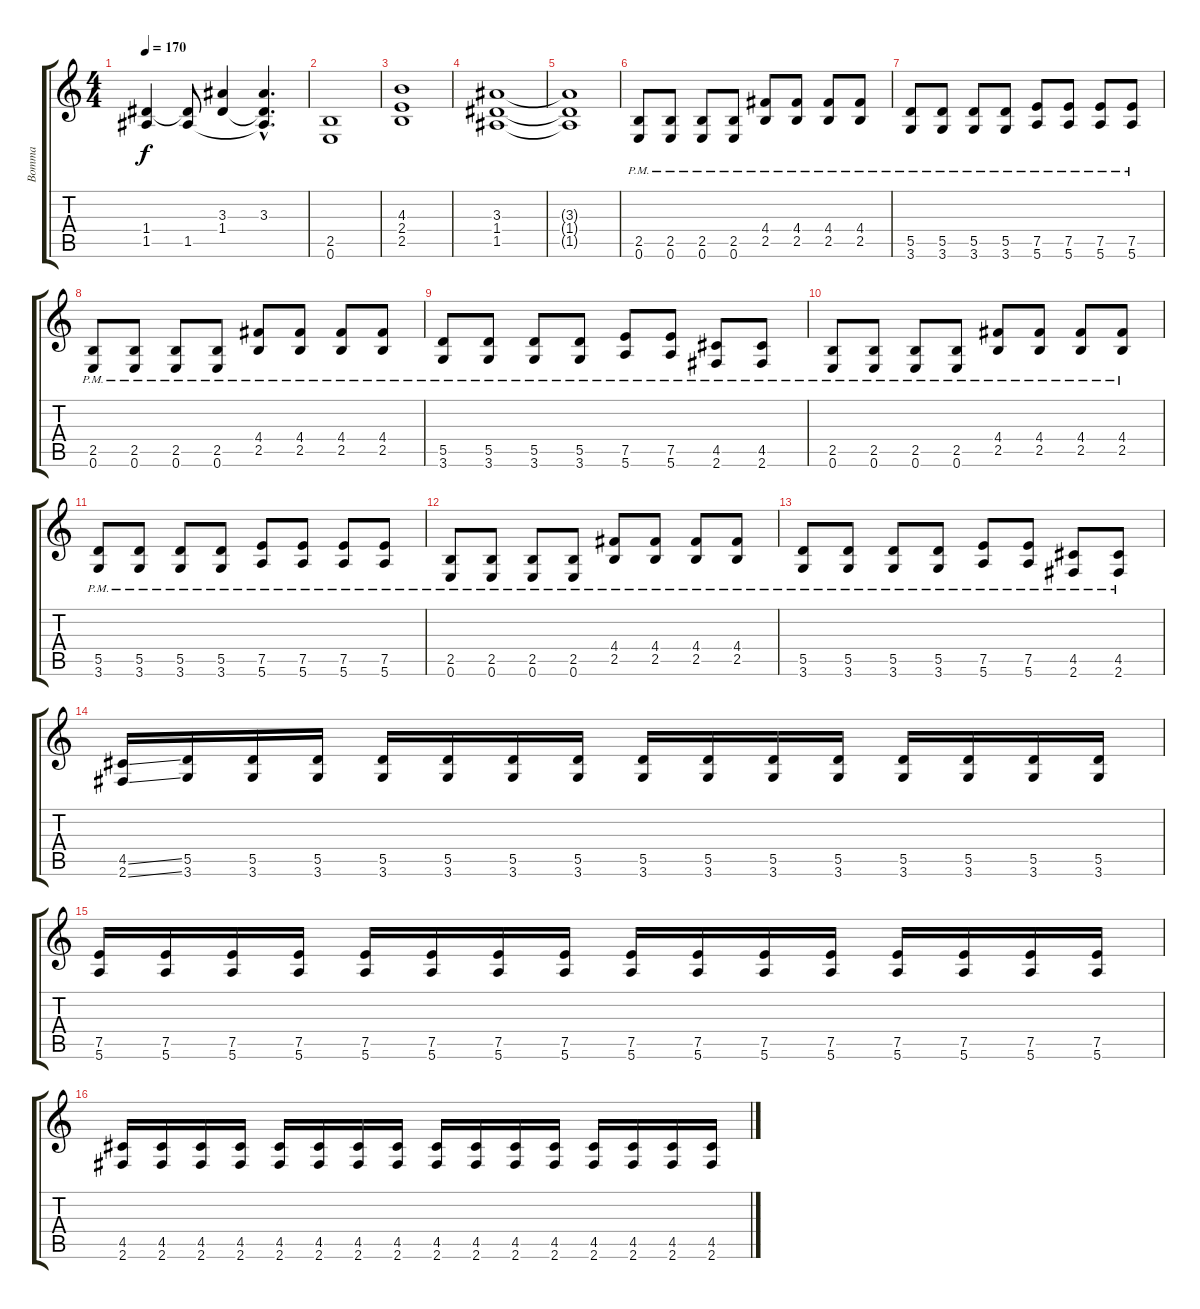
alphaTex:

\track ("Bomma" "Bomma") {instrument distortionguitar}
\staff {score tabs}
\tuning (E4 B3 G3 D3 A2 E2) {hide}
\ts (4 4)
\tempo 170
\clef g2
\ks c
(1.4 1.5{t}).4{dy f} (1.4{t} 1.5).8 (3.3{t} 1.4).4 (3.3 1.4{hac t} 1.5{hac t}).4{d} |
(2.5 0.6).1 |
(4.3 2.4 2.5).1 |
(3.3 1.4 1.5).1 |
(3.3{t} 1.4{t} 1.5{t}).1 |
(2.5{pm} 0.6{pm}).8 (2.5{pm} 0.6{pm}).8 (2.5{pm} 0.6{pm}).8 (2.5{pm} 0.6{pm}).8 (4.4{pm} 2.5{pm}).8 (4.4{pm} 2.5{pm}).8 (4.4{pm} 2.5{pm}).8 (4.4{pm} 2.5{pm}).8 |
(5.5{pm} 3.6{pm}).8 (5.5{pm} 3.6{pm}).8 (5.5{pm} 3.6{pm}).8 (5.5{pm} 3.6{pm}).8 (7.5{pm} 5.6{pm}).8 (7.5{pm} 5.6{pm}).8 (7.5{pm} 5.6{pm}).8 (7.5{pm} 5.6{pm}).8 |
(2.5{pm} 0.6{pm}).8 (2.5{pm} 0.6{pm}).8 (2.5{pm} 0.6{pm}).8 (2.5{pm} 0.6{pm}).8 (4.4{pm} 2.5{pm}).8 (4.4{pm} 2.5{pm}).8 (4.4{pm} 2.5{pm}).8 (4.4{pm} 2.5{pm}).8 |
(5.5{pm} 3.6{pm}).8 (5.5{pm} 3.6{pm}).8 (5.5{pm} 3.6{pm}).8 (5.5{pm} 3.6{pm}).8 (7.5{pm} 5.6{pm}).8 (7.5{pm} 5.6{pm}).8 (4.5{pm} 2.6{pm}).8 (4.5{pm} 2.6{pm}).8 |
(2.5{pm} 0.6{pm}).8 (2.5{pm} 0.6{pm}).8 (2.5{pm} 0.6{pm}).8 (2.5{pm} 0.6{pm}).8 (4.4{pm} 2.5{pm}).8 (4.4{pm} 2.5{pm}).8 (4.4{pm} 2.5{pm}).8 (4.4{pm} 2.5{pm}).8 |
(5.5{pm} 3.6{pm}).8 (5.5{pm} 3.6{pm}).8 (5.5{pm} 3.6{pm}).8 (5.5{pm} 3.6{pm}).8 (7.5{pm} 5.6{pm}).8 (7.5{pm} 5.6{pm}).8 (7.5{pm} 5.6{pm}).8 (7.5{pm} 5.6{pm}).8 |
(2.5{pm} 0.6{pm}).8 (2.5{pm} 0.6{pm}).8 (2.5{pm} 0.6{pm}).8 (2.5{pm} 0.6{pm}).8 (4.4{pm} 2.5{pm}).8 (4.4{pm} 2.5{pm}).8 (4.4{pm} 2.5{pm}).8 (4.4{pm} 2.5{pm}).8 |
(5.5{pm} 3.6{pm}).8 (5.5{pm} 3.6{pm}).8 (5.5{pm} 3.6{pm}).8 (5.5{pm} 3.6{pm}).8 (7.5{pm} 5.6{pm}).8 (7.5{pm} 5.6{pm}).8 (4.5{pm} 2.6{pm}).8 (4.5{pm} 2.6{pm}).8 |
(4.5{ss} 2.6{ss}).16 (5.5 3.6).16 (5.5 3.6).16 (5.5 3.6).16 (5.5 3.6).16 (5.5 3.6).16 (5.5 3.6).16 (5.5 3.6).16 (5.5 3.6).16 (5.5 3.6).16 (5.5 3.6).16 (5.5 3.6).16 (5.5 3.6).16 (5.5 3.6).16 (5.5 3.6).16 (5.5 3.6).16 |
(7.5 5.6).16 (7.5 5.6).16 (7.5 5.6).16 (7.5 5.6).16 (7.5 5.6).16 (7.5 5.6).16 (7.5 5.6).16 (7.5 5.6).16 (7.5 5.6).16 (7.5 5.6).16 (7.5 5.6).16 (7.5 5.6).16 (7.5 5.6).16 (7.5 5.6).16 (7.5 5.6).16 (7.5 5.6).16 |
(4.5 2.6).16 (4.5 2.6).16 (4.5 2.6).16 (4.5 2.6).16 (4.5 2.6).16 (4.5 2.6).16 (4.5 2.6).16 (4.5 2.6).16 (4.5 2.6).16 (4.5 2.6).16 (4.5 2.6).16 (4.5 2.6).16 (4.5 2.6).16 (4.5 2.6).16 (4.5 2.6).16 (4.5 2.6).16
